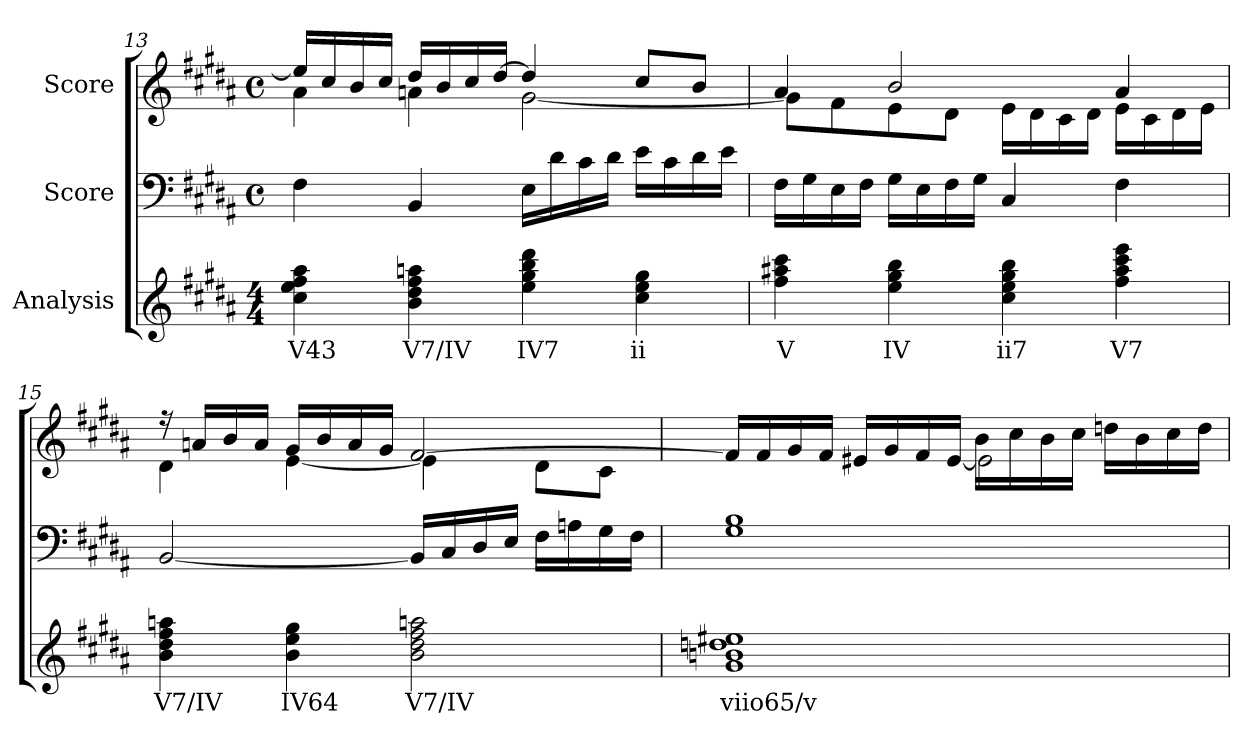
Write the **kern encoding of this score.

**kern	**text	**kern	**kern
*part3	*part3	*part2	*part1
*staff3	*staff3	*staff2	*staff1
*I"Analysis	*	*I"Score	*I"Score
*	*	*clefF4	*clefG2
*k[f#c#g#d#a#]	*	*k[f#c#g#d#a#]	*k[f#c#g#d#a#]
*M4/4	*	*M4/4	*M4/4
*	*	*met(c)	*met(c)
=13	=13	=13	=13
*	*	*	*^
4cc# 4ee 4ff# 4aa#	V43	4F#\	16ee/LL]	4a#\
.	.	.	16cc#/	.
.	.	.	16b/	.
.	.	.	16cc#/JJ	.
4b 4dd# 4ff# 4aan	V7/IV	4BB/	16dd#/LL	4an\
.	.	.	16b/	.
.	.	.	16cc#/	.
.	.	.	[16dd#/JJ	.
4ee 4gg# 4bb 4ddd#	IV7	16E\LL	4dd#/]	[2g#\
.	.	16d#\	.	.
.	.	16c#\	.	.
.	.	16d#\JJ	.	.
4cc# 4ee 4gg#	ii	16e\LL	8cc#/L	.
.	.	16c#\	.	.
.	.	16d#\	8b/J	.
.	.	16e\JJ	.	.
!!LO:LB:g=z	!!
=14	=14	=14	=14	=14
4ff# 4aa#X 4ccc#	V	16F#\LL	4a#/	8g#\L]
.	.	16G#\	.	.
.	.	16E\	.	8f#\
.	.	16F#\JJ	.	.
4ee 4gg# 4bb	IV	16G#\LL	2b/	8e\
.	.	16E\	.	.
.	.	16F#\	.	8d#\J
.	.	16G#\JJ	.	.
4cc# 4ee 4gg# 4bb	ii7	4C#/	.	16e\LL
.	.	.	.	16d#\
.	.	.	.	16c#\
.	.	.	.	16d#\JJ
4ff# 4aa# 4ccc# 4eee	V7	4F#\	4a#/	16e\LL
.	.	.	.	16c#\
.	.	.	.	16d#\
.	.	.	.	16e\JJ
=15	=15	=15	=15	=15
4b 4dd# 4ff# 4aan	V7/IV	[2BB/	16r	4d#\
.	.	.	16an/LL	.
.	.	.	16b/	.
.	.	.	16a/JJ	.
4b 4ee 4gg#	IV64	.	16g#/LL	[4e\
.	.	.	16b/	.
.	.	.	16a/	.
.	.	.	16g#/JJ	.
2b 2dd# 2ff# 2aan	V7/IV	16BB/LL]	[2f#/	4e\]
.	.	16C#/	.	.
.	.	16D#/	.	.
.	.	16E/JJ	.	.
.	.	16F#\LL	.	8d#\L
.	.	16An\	.	.
.	.	16G#\	.	8c#\J
.	.	16F#\JJ	.	.
=16	=16	=16	=16	=16
1g# 1bn 1ddn 1ee#X	viio65/v	1G# 1B	16f#/LL]	2ryy
.	.	.	16f#/	.
.	.	.	16g#/	.
.	.	.	16f#/JJ	.
.	.	.	16e#X/LL	.
.	.	.	16g#/	.
.	.	.	16f#/	.
.	.	.	[16e#/JJ	.
.	.	.	2e#\]	16b\LL
.	.	.	.	16cc#\
.	.	.	.	16b\
.	.	.	.	16cc#\JJ
.	.	.	.	16ddn\LL
.	.	.	.	16b\
.	.	.	.	16cc#\
.	.	.	.	16dd\JJ
*	*	*	*v	*v
=	=	=	=
*-	*-	*-	*-
